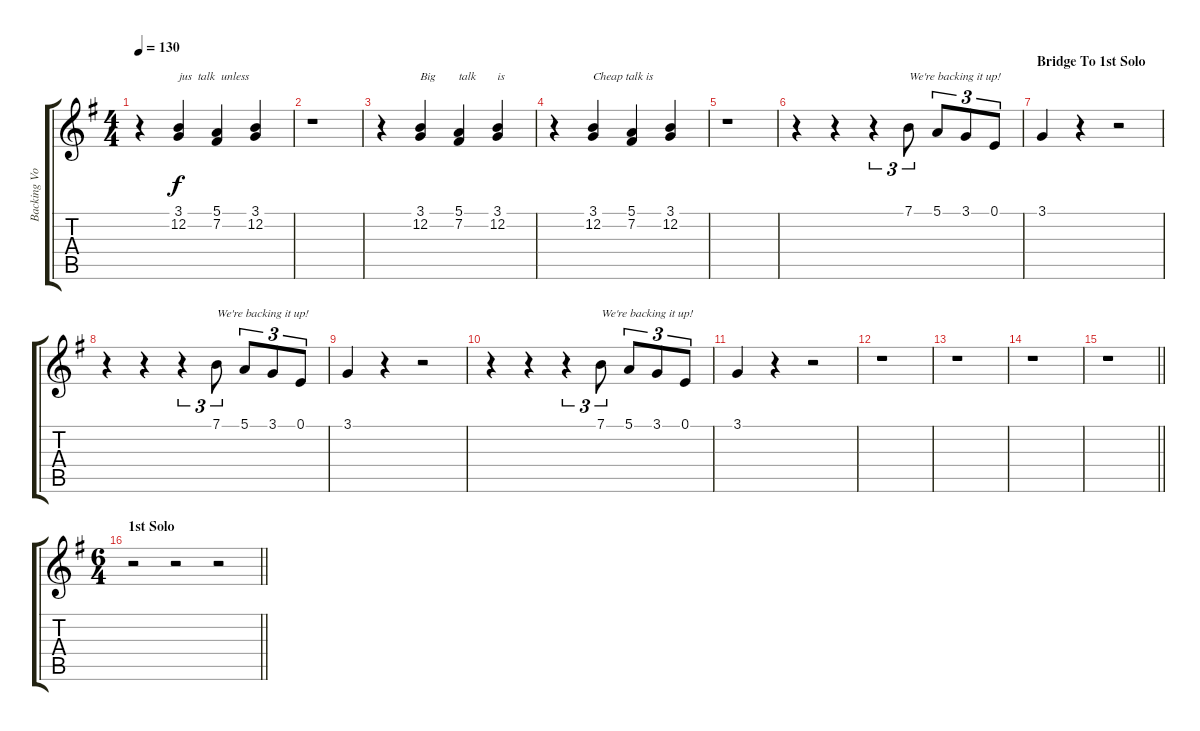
\track ("Backing Vocals" "Backing Vo") {instrument lead6voice}
\staff {score tabs}
\tuning (E4 B3 G3 D3 A2 E2) {hide}
\ts (4 4)
\tempo 130
\clef g2
\ks g
r.4{dy f} (3.1 12.2).4{txt "jus  talk  unless"} (5.1 7.2).4 (3.1 12.2).4 |
r.1 |
r.4 (3.1 12.2).4{txt "Big"} (5.1 7.2).4{txt "talk"} (3.1 12.2).4{txt "is"} |
r.4 (3.1 12.2).4{txt "Cheap talk is"} (5.1 7.2).4 (3.1 12.2).4 |
r.1 |
r.4 r.4 r.4{tu (3 2)} 7.1.8{tu (3 2) txt "We're backing it up!"} 5.1.8{tu (3 2)} 3.1.8{tu (3 2)} 0.1.8{tu (3 2)} |
\section ("" "Bridge To 1st Solo")
3.1.4 r.4 r.2 |
r.4 r.4 r.4{tu (3 2)} 7.1.8{tu (3 2) txt "We're backing it up!"} 5.1.8{tu (3 2)} 3.1.8{tu (3 2)} 0.1.8{tu (3 2)} |
3.1.4 r.4 r.2 |
r.4 r.4 r.4{tu (3 2)} 7.1.8{tu (3 2) txt "We're backing it up!"} 5.1.8{tu (3 2)} 3.1.8{tu (3 2)} 0.1.8{tu (3 2)} |
3.1.4 r.4 r.2 |
r.1 |
r.1 |
r.1 |
\barLineRight lightlight
r.1 |
\ts (6 4)
\section ("" "1st Solo")
\barLineRight lightlight
r.2 r.2 r.2
